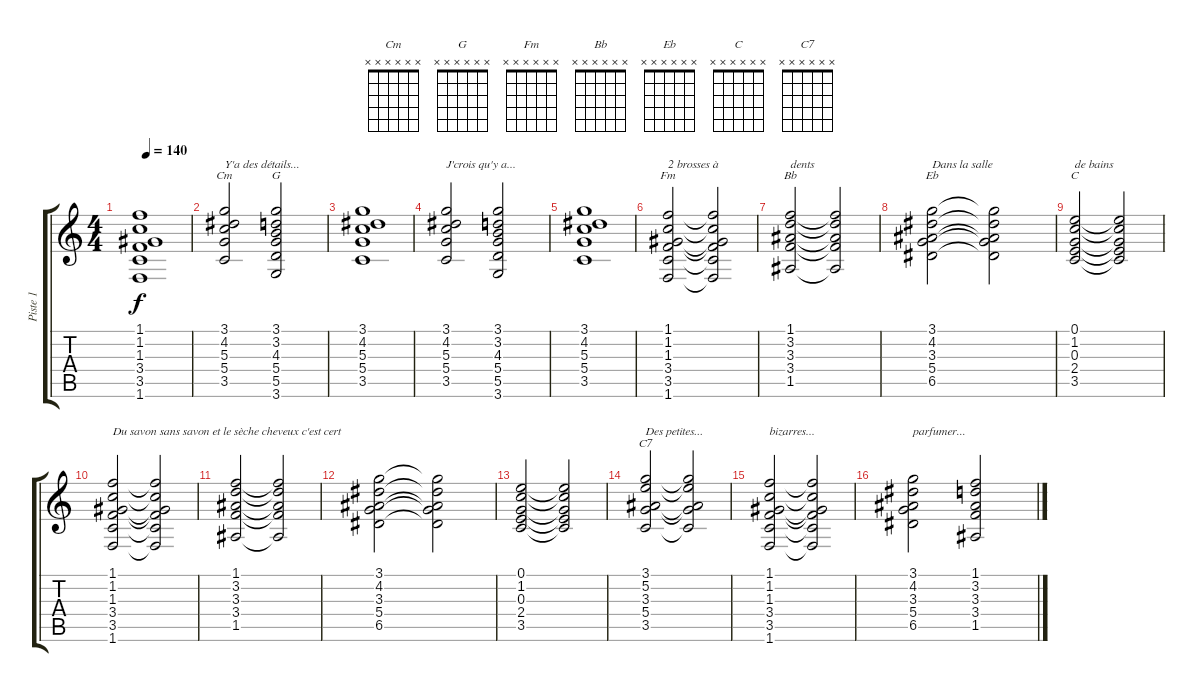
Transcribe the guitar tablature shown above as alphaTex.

\track ("Piste 1" "Piste 1") {instrument electricguitarjazz}
\staff {score tabs}
\tuning (E4 B3 G3 D3 A2 E2) {hide}
\chord ("Cm" x x x x x x) {firstfret 0}
\chord ("G" x x x x x x) {firstfret 0}
\chord ("Fm" x x x x x x) {firstfret 0}
\chord ("Bb" x x x x x x) {firstfret 0}
\chord ("Eb" x x x x x x) {firstfret 0}
\chord ("C" x x x x x x) {firstfret 0}
\chord ("C7" x x x x x x) {firstfret 0}
\ts (4 4)
\tempo 140
\clef g2
\ks c
(1.1 1.2 1.3 3.4 3.5 1.6).1{dy f} |
(3.1 4.2 5.3 5.4 3.5).2{ch "Cm" txt "Y'a des détails..."} (3.1 3.2 4.3 5.4 5.5 3.6).2{ch "G"} |
(3.1 4.2 5.3 5.4 3.5).1 |
(3.1 4.2 5.3 5.4 3.5).2{txt "J'crois qu'y a..."} (3.1 3.2 4.3 5.4 5.5 3.6).2 |
(3.1 4.2 5.3 5.4 3.5).1 |
(1.1 1.2 1.3 3.4 3.5 1.6).2{ch "Fm" txt "2 brosses à"} (1.1{t} 1.2{t} 1.3{t} 3.4{t} 3.5{t} 1.6{t}).2 |
(1.1 3.2 3.3 3.4 1.5).2{ch "Bb" txt "dents"} (1.1{t} 3.2{t} 3.3{t} 3.4{t} 1.5{t}).2 |
(3.1 4.2 3.3 5.4 6.5).2{ch "Eb" txt "Dans la salle"} (3.1{t} 4.2{t} 3.3{t} 5.4{t} 6.5{t}).2 |
(0.1 1.2 0.3 2.4 3.5).2{ch "C" txt "de bains"} (0.1{t} 1.2{t} 0.3{t} 2.4{t} 3.5{t}).2 |
(1.1 1.2 1.3 3.4 3.5 1.6).2{txt "Du savon sans savon et le sèche cheveux c'est cert"} (1.1{t} 1.2{t} 1.3{t} 3.4{t} 3.5{t} 1.6{t}).2 |
(1.1 3.2 3.3 3.4 1.5).2 (1.1{t} 3.2{t} 3.3{t} 3.4{t} 1.5{t}).2 |
(3.1 4.2 3.3 5.4 6.5).2 (3.1{t} 4.2{t} 3.3{t} 5.4{t} 6.5{t}).2 |
(0.1 1.2 0.3 2.4 3.5).2 (0.1{t} 1.2{t} 0.3{t} 2.4{t} 3.5{t}).2 |
(3.1 5.2 3.3 5.4 3.5).2{ch "C7" txt "Des petites..."} (3.1{t} 5.2{t} 3.3{t} 5.4{t} 3.5{t}).2 |
(1.1 1.2 1.3 3.4 3.5 1.6).2{txt "bizarres..."} (1.1{t} 1.2{t} 1.3{t} 3.4{t} 3.5{t} 1.6{t}).2 |
(3.1 4.2 3.3 5.4 6.5).2{txt "parfumer..."} (1.1 3.2 3.3 3.4 1.5).2
